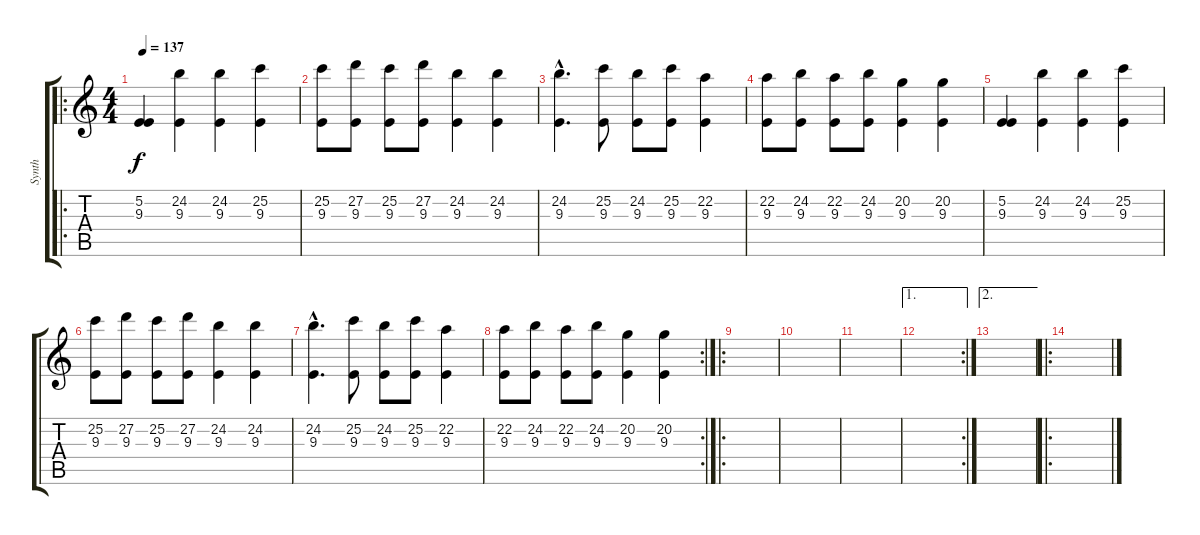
\track ("Synth" "Synth") {instrument stringensemble1}
\staff {score tabs}
\tuning (E4 B3 G3 D3 A2 E2) {hide}
\ro
\ts (4 4)
\tempo 137
\clef g2
\ks c
(5.2 9.3).4{dy f} (24.2 9.3).4 (24.2 9.3).4 (25.2 9.3).4 |
(25.2 9.3).8 (27.2 9.3).8 (25.2 9.3).8 (27.2 9.3).8 (24.2 9.3).4 (24.2 9.3).4 |
(24.2{hac} 9.3{hac}).4{d} (25.2 9.3).8 (24.2 9.3).8 (25.2 9.3).8 (22.2 9.3).4 |
(22.2 9.3).8 (24.2 9.3).8 (22.2 9.3).8 (24.2 9.3).8 (20.2 9.3).4 (20.2 9.3).4 |
(5.2 9.3).4 (24.2 9.3).4 (24.2 9.3).4 (25.2 9.3).4 |
(25.2 9.3).8 (27.2 9.3).8 (25.2 9.3).8 (27.2 9.3).8 (24.2 9.3).4 (24.2 9.3).4 |
(24.2{hac} 9.3{hac}).4{d} (25.2 9.3).8 (24.2 9.3).8 (25.2 9.3).8 (22.2 9.3).4 |
\rc 2
(22.2 9.3).8 (24.2 9.3).8 (22.2 9.3).8 (24.2 9.3).8 (20.2 9.3).4 (20.2 9.3).4 |
\ro
|
|
|
\ae 1
\rc 2
|
\ae 2
|
\ro
